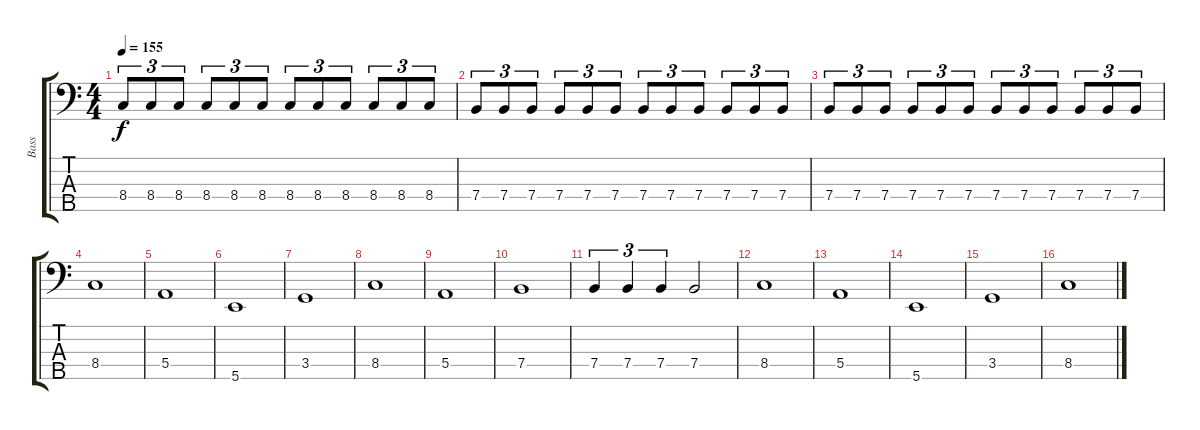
\track ("Bass" "Bass") {instrument electricbassfinger}
\staff {score tabs}
\tuning (G2 D2 A1 E1 B0) {hide}
\ts (4 4)
\tempo 155
\clef f4
\ks c
8.4.8{tu (3 2) dy f} 8.4.8{tu (3 2)} 8.4.8{tu (3 2)} 8.4.8{tu (3 2)} 8.4.8{tu (3 2)} 8.4.8{tu (3 2)} 8.4.8{tu (3 2)} 8.4.8{tu (3 2)} 8.4.8{tu (3 2)} 8.4.8{tu (3 2)} 8.4.8{tu (3 2)} 8.4.8{tu (3 2)} |
7.4.8{tu (3 2)} 7.4.8{tu (3 2)} 7.4.8{tu (3 2)} 7.4.8{tu (3 2)} 7.4.8{tu (3 2)} 7.4.8{tu (3 2)} 7.4.8{tu (3 2)} 7.4.8{tu (3 2)} 7.4.8{tu (3 2)} 7.4.8{tu (3 2)} 7.4.8{tu (3 2)} 7.4.8{tu (3 2)} |
7.4.8{tu (3 2)} 7.4.8{tu (3 2)} 7.4.8{tu (3 2)} 7.4.8{tu (3 2)} 7.4.8{tu (3 2)} 7.4.8{tu (3 2)} 7.4.8{tu (3 2)} 7.4.8{tu (3 2)} 7.4.8{tu (3 2)} 7.4.8{tu (3 2)} 7.4.8{tu (3 2)} 7.4.8{tu (3 2)} |
8.4.1 |
5.4.1 |
5.5.1 |
3.4.1 |
8.4.1 |
5.4.1 |
7.4.1 |
7.4.4{tu (3 2)} 7.4.4{tu (3 2)} 7.4.4{tu (3 2)} 7.4.2 |
8.4.1 |
5.4.1 |
5.5.1 |
3.4.1 |
8.4.1
